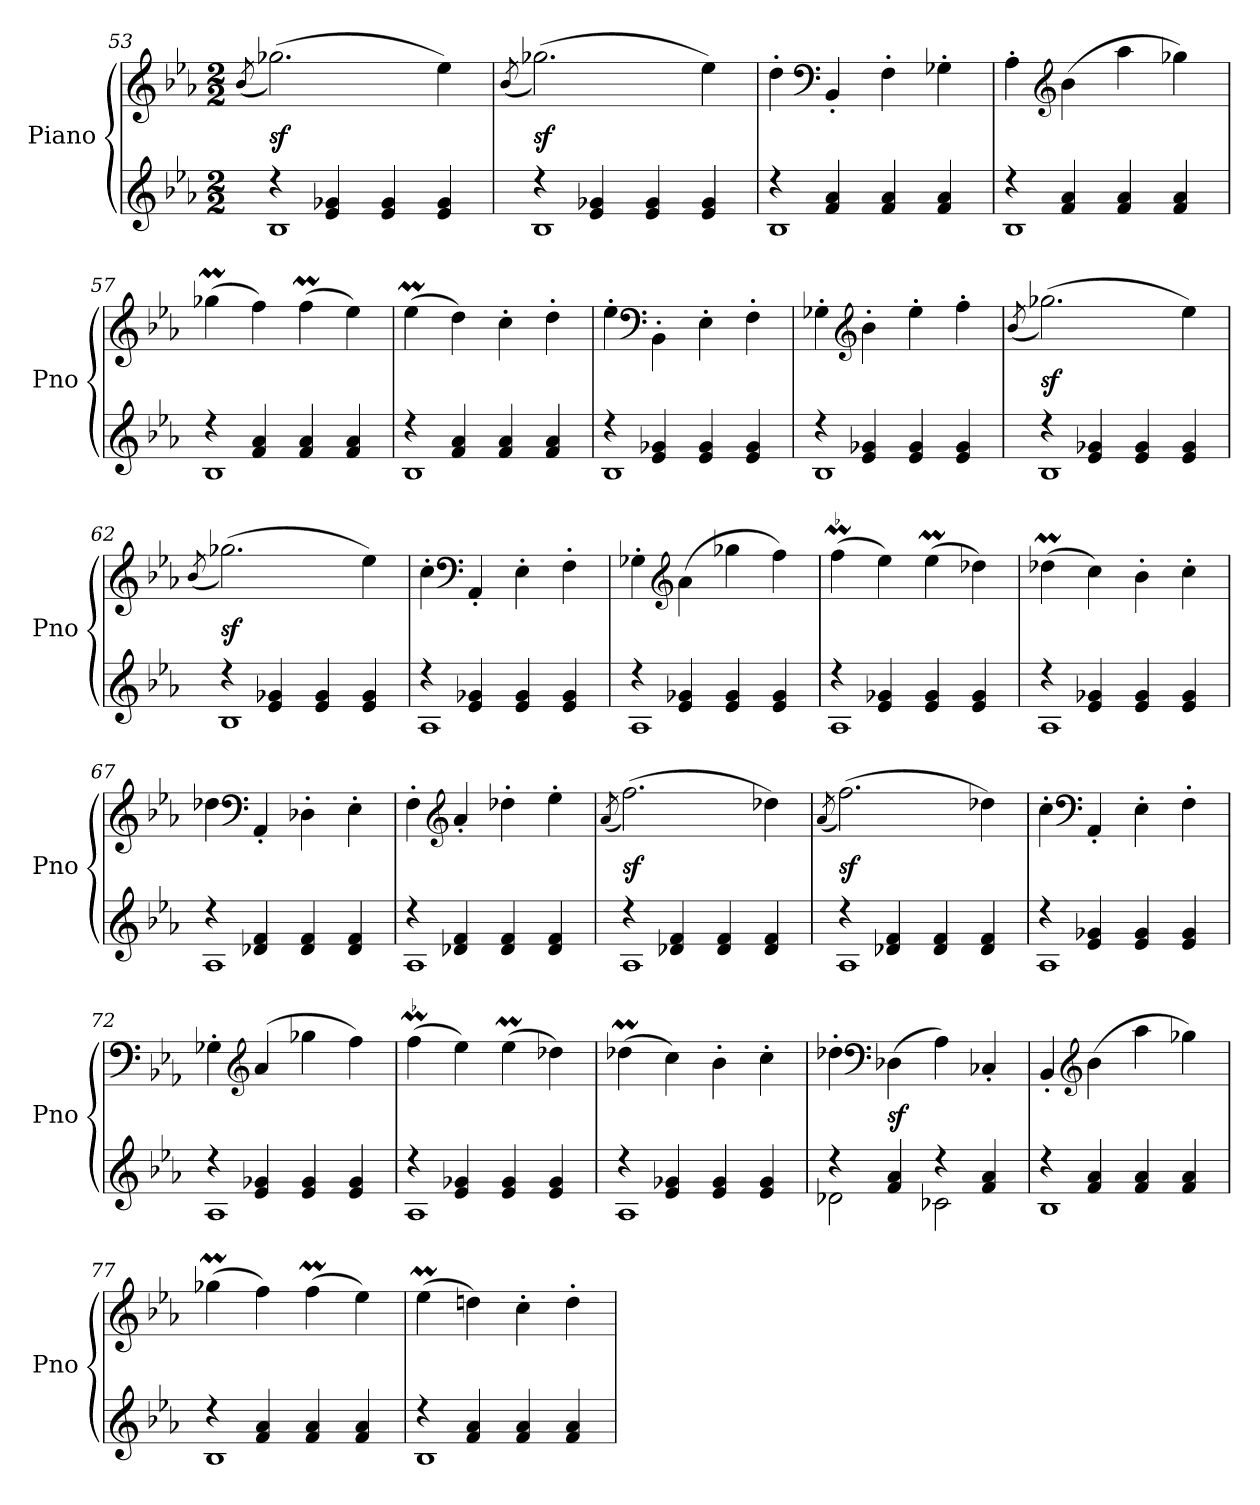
**kern	**kern	**dynam
*part1	*part1	*part1
*staff2	*staff1	*staff1/2
*I"Piano	*	*
*I'Pno	*	*
*clefG2	*clefG2	*
*k[b-e-a-]	*k[b-e-a-]	*
*c:	*c:	*
*M2/2	*M2/2	*
=53	=53	=53
.	(8qb-	.
*^	*	*
4r	1B-	(2.gg-X)	sf
4e- 4g-X	.	.	.
4e- 4g-	.	.	.
4e- 4g-	.	4ee-)	.
=54	=54	=54	=54
.	.	(8qb-	.
4r	1B-	(2.gg-X)	sf
4e- 4g-X	.	.	.
4e- 4g-	.	.	.
4e- 4g-	.	4ee-)	.
=55	=55	=55	=55
4r	1B-	4dd'	.
*	*	*clefF4	*
4f 4a-	.	4BB-'	.
4f 4a-	.	4F'	.
4f 4a-	.	4G-X'	.
=56	=56	=56	=56
4r	1B-	4A-'	.
*	*	*clefG2	*
4f 4a-	.	(4b-	.
4f 4a-	.	4aa-	.
4f 4a-	.	4gg-X)	.
=57	=57	=57	=57
4r	1B-	(4gg-XM	.
4f 4a-	.	4ff)	.
4f 4a-	.	(4ffm	.
4f 4a-	.	4ee-)	.
=58	=58	=58	=58
4r	1B-	(4ee-M	.
4f 4a-	.	4dd)	.
4f 4a-	.	4cc'	.
4f 4a-	.	4dd'	.
=59	=59	=59	=59
4r	1B-	4ee-'	.
*	*	*clefF4	*
4e- 4g-X	.	4BB-'\	.
4e- 4g-	.	4E-'	.
4e- 4g-	.	4F'	.
=60	=60	=60	=60
4r	1B-	4G-X'	.
*	*	*clefG2	*
4e- 4g-X	.	4b-'	.
4e- 4g-	.	4ee-'	.
4e- 4g-	.	4ff'	.
=61	=61	=61	=61
.	.	(8qb-	.
4r	1B-	(2.gg-X)	sf
4e- 4g-X	.	.	.
4e- 4g-	.	.	.
4e- 4g-	.	4ee-)	.
=62	=62	=62	=62
.	.	(8qb-	.
4r	1B-	(2.gg-X)	sf
4e- 4g-X	.	.	.
4e- 4g-	.	.	.
4e- 4g-	.	4ee-)	.
=63	=63	=63	=63
4r	1A-	4cc'	.
*	*	*clefF4	*
4e- 4g-X	.	4AA-'	.
4e- 4g-	.	4E-'	.
4e- 4g-	.	4F'	.
=64	=64	=64	=64
4r	1A-	4G-X'	.
*	*	*clefG2	*
4e- 4g-X	.	(4a-\	.
4e- 4g-	.	4gg-X	.
4e- 4g-	.	4ff)	.
=65	=65	=65	=65
!	!	!LO:MOR:acc=-	!
4r	1A-	(4ffm	.
4e- 4g-X	.	4ee-)	.
4e- 4g-	.	(4ee-M	.
4e- 4g-	.	4dd-X)	.
=66	=66	=66	=66
4r	1A-	(4dd-XM	.
4e- 4g-X	.	4cc)	.
4e- 4g-	.	4b-'	.
4e- 4g-	.	4cc'	.
=67	=67	=67	=67
4r	1A-	4dd-X	.
*	*	*clefF4	*
4d-X 4f	.	4AA-'	.
4d- 4f	.	4D-X'	.
4d- 4f	.	4E-'	.
=68	=68	=68	=68
4r	1A-	4F'	.
*	*	*clefG2	*
4d-X 4f	.	4a-'	.
4d- 4f	.	4dd-X'	.
4d- 4f	.	4ee-'	.
=69	=69	=69	=69
.	.	(8qa-	.
4r	1A-	(2.ff)	sf
4d-X 4f	.	.	.
4d- 4f	.	.	.
4d- 4f	.	4dd-X)	.
=70	=70	=70	=70
.	.	(8qa-	.
4r	1A-	(2.ff)	sf
4d-X 4f	.	.	.
4d- 4f	.	.	.
4d- 4f	.	4dd-X)	.
=71	=71	=71	=71
4r	1A-	4cc'	.
*	*	*clefF4	*
4e- 4g-X	.	4AA-'	.
4e- 4g-	.	4E-'	.
4e- 4g-	.	4F'	.
=72	=72	=72	=72
4r	1A-	4G-X'	.
*	*	*clefG2	*
4e- 4g-X	.	(4a-	.
4e- 4g-	.	4gg-X	.
4e- 4g-	.	4ff)	.
=73	=73	=73	=73
!	!	!LO:MOR:acc=-	!
4r	1A-	(4ffm	.
4e- 4g-X	.	4ee-)	.
4e- 4g-	.	(4ee-M	.
4e- 4g-	.	4dd-X)	.
=74	=74	=74	=74
4r	1A-	(4dd-XM	.
4e- 4g-X	.	4cc)	.
4e- 4g-	.	4b-'	.
4e- 4g-	.	4cc'	.
=75	=75	=75	=75
4r	2d-X	4dd-X'	.
*	*	*clefF4	*
4f 4a-	.	(4D-X	sf
4r	2c-X	4A-)	.
4f 4a-	.	4C-X'	.
=76	=76	=76	=76
4r	1B-	4BB-'	.
*	*	*clefG2	*
4f 4a-	.	(4b-	.
4f 4a-	.	4aa-	.
4f 4a-	.	4gg-X)	.
=77	=77	=77	=77
4r	1B-	(4gg-XM	.
4f 4a-	.	4ff)	.
4f 4a-	.	(4ffm	.
4f 4a-	.	4ee-)	.
=78	=78	=78	=78
4r	1B-	(4ee-M	.
4f 4a-	.	4ddn)	.
4f 4a-	.	4cc'	.
4f 4a-	.	4dd'	.
*v	*v	*	*
=	=	=
*-	*-	*-
